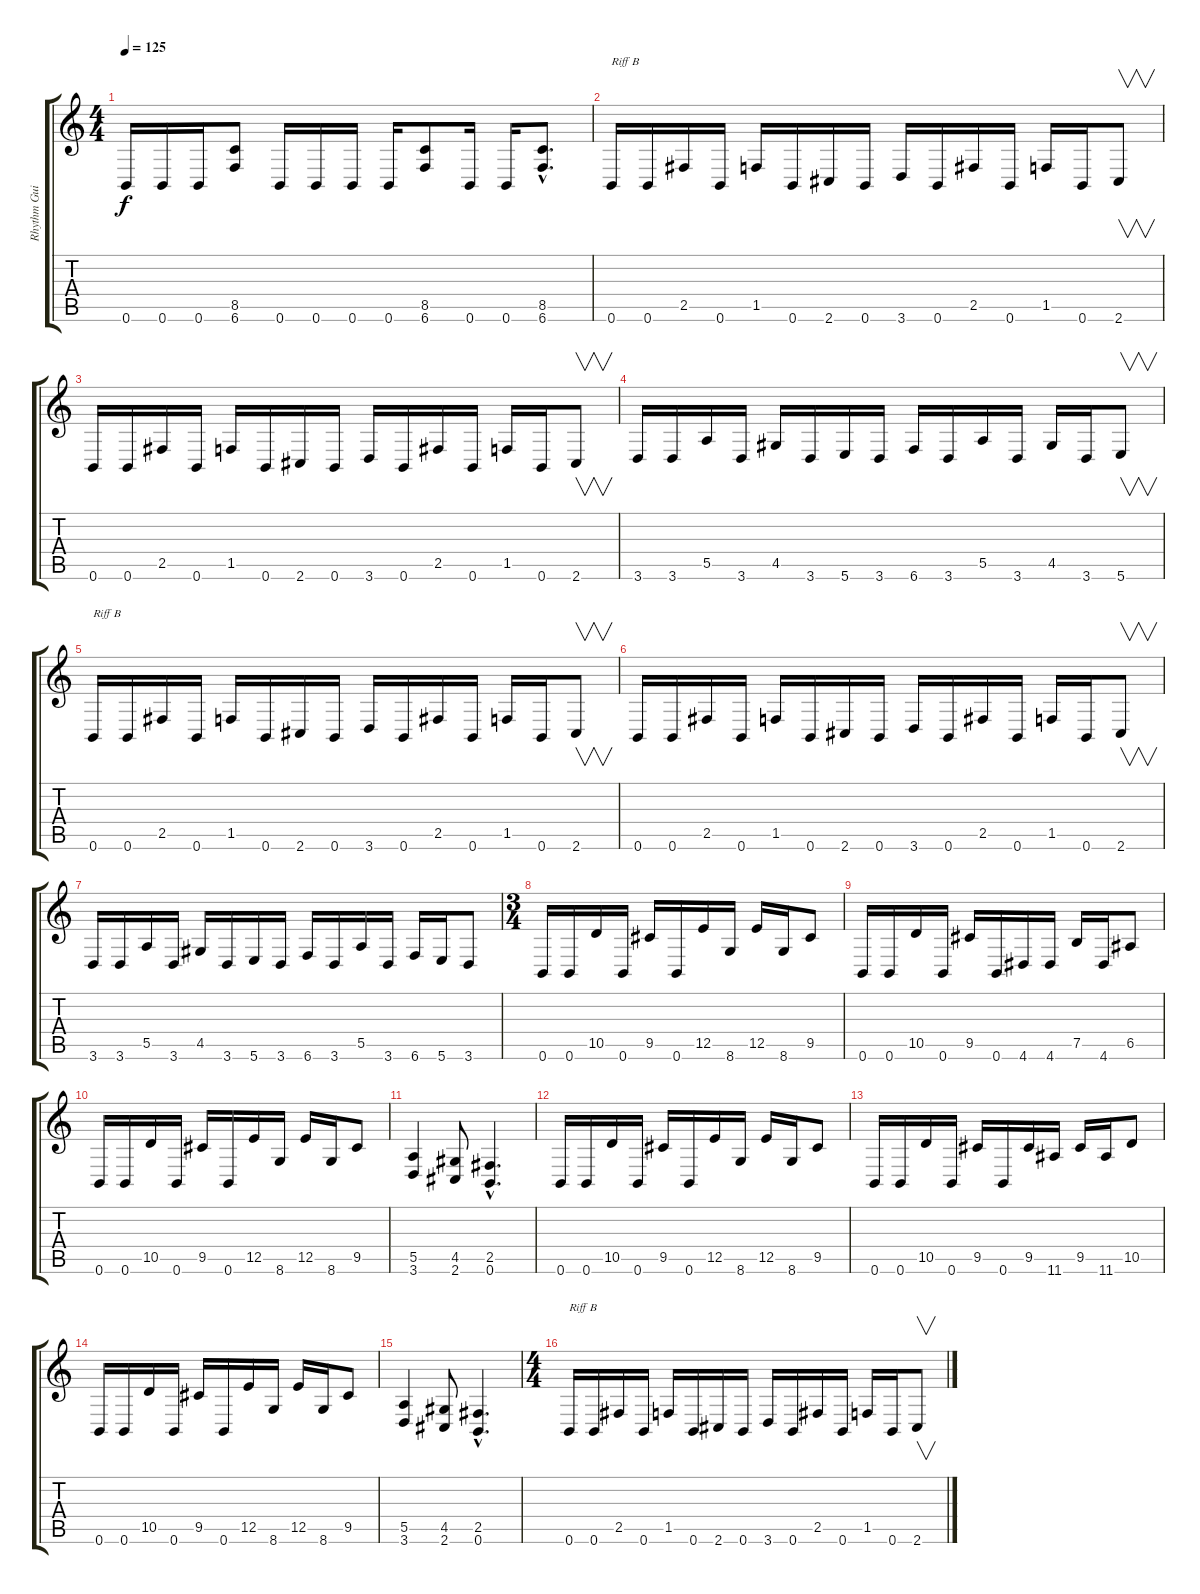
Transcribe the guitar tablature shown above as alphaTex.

\track ("Rhythm Guitar" "Rhythm Gui") {instrument distortionguitar}
\staff {score tabs}
\tuning (B3 Gb3 D3 A2 E2 B1) {hide}
\ts (4 4)
\tempo 125
\clef g2
\ks c
0.6.16{dy f} 0.6.16 0.6.16 (8.5 6.6).8 0.6.16 0.6.16 0.6.16 0.6.16 (8.5 6.6).8 0.6.16 0.6.16 (8.5{hac} 6.6{hac}).8{d} |
0.6.16{txt "Riff B"} 0.6.16 2.5.16 0.6.16 1.5.16 0.6.16 2.6.16 0.6.16 3.6.16 0.6.16 2.5.16 0.6.16 1.5.16 0.6.16 2.6.8{v} |
0.6.16 0.6.16 2.5.16 0.6.16 1.5.16 0.6.16 2.6.16 0.6.16 3.6.16 0.6.16 2.5.16 0.6.16 1.5.16 0.6.16 2.6.8{v} |
3.6.16 3.6.16 5.5.16 3.6.16 4.5.16 3.6.16 5.6.16 3.6.16 6.6.16 3.6.16 5.5.16 3.6.16 4.5.16 3.6.16 5.6.8{v} |
0.6.16{txt "Riff B"} 0.6.16 2.5.16 0.6.16 1.5.16 0.6.16 2.6.16 0.6.16 3.6.16 0.6.16 2.5.16 0.6.16 1.5.16 0.6.16 2.6.8{v} |
0.6.16 0.6.16 2.5.16 0.6.16 1.5.16 0.6.16 2.6.16 0.6.16 3.6.16 0.6.16 2.5.16 0.6.16 1.5.16 0.6.16 2.6.8{v} |
3.6.16 3.6.16 5.5.16 3.6.16 4.5.16 3.6.16 5.6.16 3.6.16 6.6.16 3.6.16 5.5.16 3.6.16 6.6.16 5.6.16 3.6.8 |
\ts (3 4)
0.6.16 0.6.16 10.5.16 0.6.16 9.5.16 0.6.16 12.5.16 8.6.16 12.5.16 8.6.16 9.5.8 |
0.6.16 0.6.16 10.5.16 0.6.16 9.5.16 0.6.16 4.6.16 4.6.16 7.5.16 4.6.16 6.5.8 |
0.6.16 0.6.16 10.5.16 0.6.16 9.5.16 0.6.16 12.5.16 8.6.16 12.5.16 8.6.16 9.5.8 |
(5.5 3.6).4 (4.5 2.6).8 (2.5{hac} 0.6{hac}).4{d} |
0.6.16 0.6.16 10.5.16 0.6.16 9.5.16 0.6.16 12.5.16 8.6.16 12.5.16 8.6.16 9.5.8 |
0.6.16 0.6.16 10.5.16 0.6.16 9.5.16 0.6.16 9.5.16 11.6.16 9.5.16 11.6.16 10.5.8 |
0.6.16 0.6.16 10.5.16 0.6.16 9.5.16 0.6.16 12.5.16 8.6.16 12.5.16 8.6.16 9.5.8 |
(5.5 3.6).4 (4.5 2.6).8 (2.5{hac} 0.6{hac}).4{d} |
\ts (4 4)
0.6.16{txt "Riff B"} 0.6.16 2.5.16 0.6.16 1.5.16 0.6.16 2.6.16 0.6.16 3.6.16 0.6.16 2.5.16 0.6.16 1.5.16 0.6.16 2.6.8{v}
